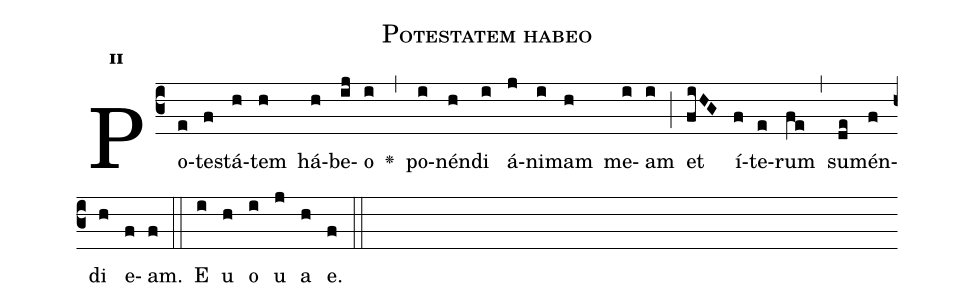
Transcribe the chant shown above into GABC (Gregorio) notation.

name:Potestatem habeo;
office-part:Antiphona;
mode:2;
%%
initial-style: 1;
name: Potestatem habeo
book: Antiphonae & Responsoria/Tomus II, p. 119;
occasion: Hebdomada Sancta Feria III;
office-part: Vesperae Ant E;
user-notes: ;
commentary: ;
annotation: 2*a;
centering-scheme: english;
fontsize: 12;
font: OFLSortsMillGoudy;
height: 11;
width: 4.5;
%%
(c3)Po(e)te(f)stá(h)tem(h) há(h)be(ij)o(i) <v>\greheightstar</v>(,) po(i)nén(h)di(i) á(j)ni(i)mam(h) me(i)am(i) (;) et(fiHG) í(f)te(e)rum(fe) (,) su(de)mén(f)di(h) e(f)am.(f) (::)
E(i) u(h) o(i) u(j) a(h) e.(f) (::)
